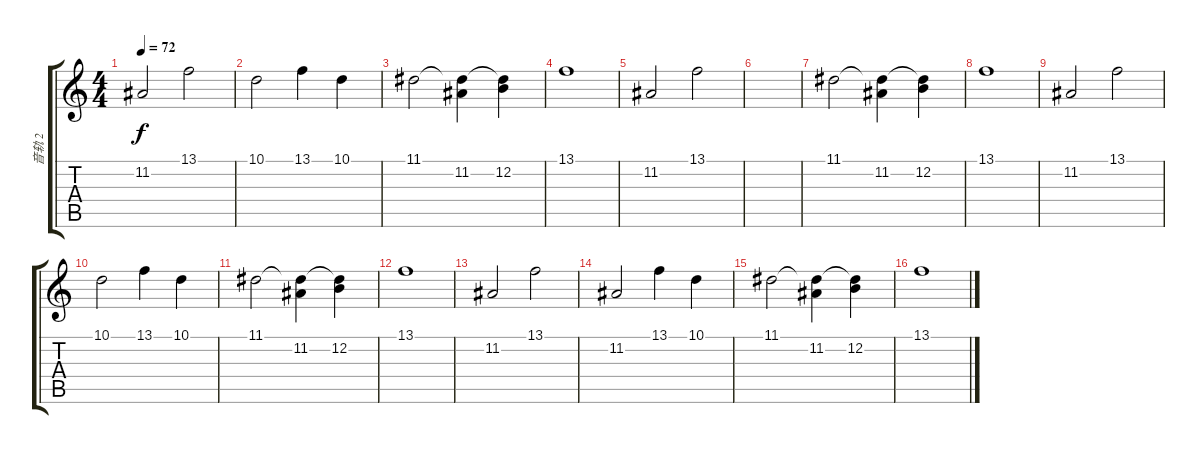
\track ("音轨 2" "音轨 2") {instrument stringensemble1}
\staff {score tabs}
\tuning (E4 B3 G3 D3 A2 E2) {hide}
\ts (4 4)
\tempo 72
\clef g2
\ks c
11.2.2{dy f} 13.1.2 |
10.1.2 13.1.4 10.1.4 |
11.1.2 (11.1{t} 11.2).4 (11.1{t} 12.2).4 |
13.1.1 |
11.2.2 13.1.2 |
|
11.1.2 (11.1{t} 11.2).4 (11.1{t} 12.2).4 |
13.1.1 |
11.2.2 13.1.2 |
10.1.2 13.1.4 10.1.4 |
11.1.2 (11.1{t} 11.2).4 (11.1{t} 12.2).4 |
13.1.1 |
11.2.2 13.1.2 |
11.2.2 13.1.4 10.1.4 |
11.1.2 (11.1{t} 11.2).4 (11.1{t} 12.2).4 |
13.1.1
